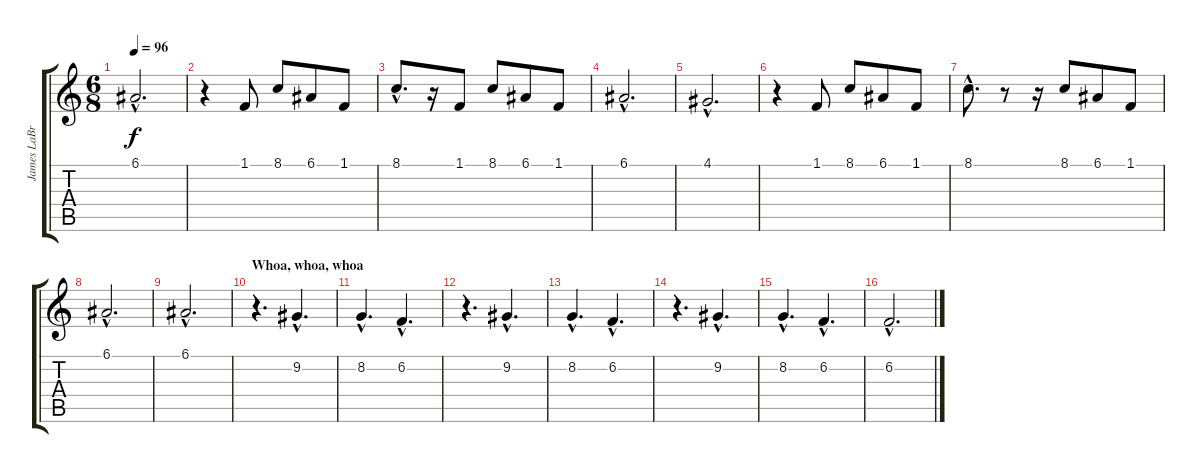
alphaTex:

\track ("James LaBrie" "James LaBr") {instrument brasssection}
\staff {score tabs}
\tuning (E4 B3 G3 D3 A2 E2) {hide}
\ts (6 8)
\tempo 96
\clef g2
\ks c
6.1{hac}.2{d dy f} |
r.4 1.1.8 8.1.8 6.1.8 1.1.8 |
8.1{hac}.8{d} r.16 1.1.8 8.1.8 6.1.8 1.1.8 |
6.1{hac}.2{d} |
4.1{hac}.2{d} |
r.4{txt "    "} 1.1.8 8.1.8 6.1.8 1.1.8 |
8.1{hac}.8{d} r.8 r.16 8.1.8 6.1.8 1.1.8 |
6.1{hac}.2{d} |
6.1{hac}.2{d} |
\section ("" "Whoa, whoa, whoa")
r.4{d} 9.2{hac}.4{d} |
8.2{hac}.4{d} 6.2{hac}.4{d} |
r.4{d} 9.2{hac}.4{d} |
8.2{hac}.4{d} 6.2{hac}.4{d} |
r.4{d} 9.2{hac}.4{d} |
8.2{hac}.4{d} 6.2{hac}.4{d} |
6.2{hac}.2{d}
